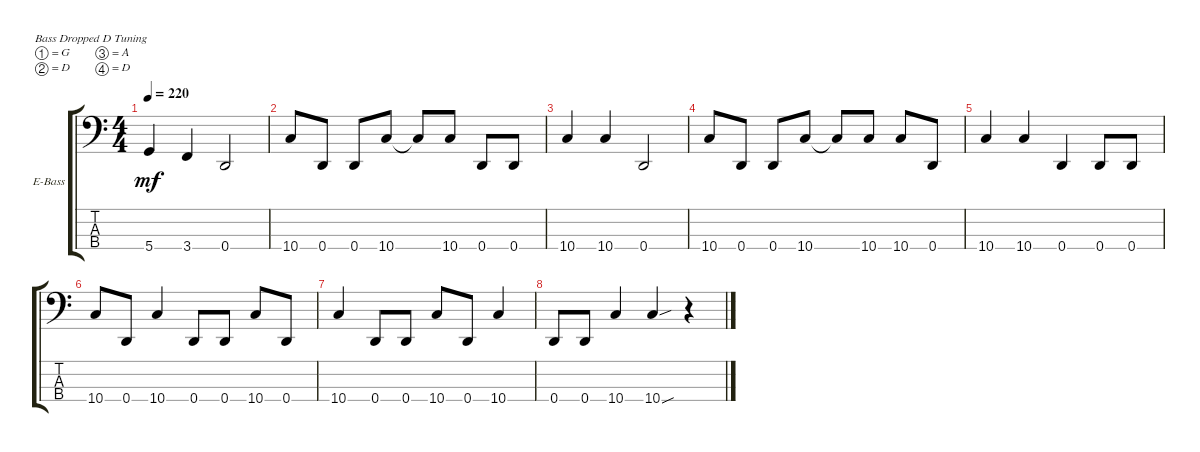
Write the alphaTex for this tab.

\defaultSystemsLayout 4
\bracketExtendMode groupsimilarinstruments
\firstSystemTrackNameOrientation horizontal
\otherSystemsTrackNameOrientation horizontal
\track ("Electric Bass" "E-Bass") {instrument electricbassfinger}
\staff {score tabs}
\tuning (G2 D2 A1 D1)
\ts (4 4)
\tempo 220
\clef f4
\ks c
5.4{t}.4{dy mf} 3.4.4 0.4.2 |
10.4.8 0.4.8 0.4.8 10.4.8 10.4{t}.8 10.4.8 0.4.8 0.4.8 |
10.4.4 10.4.4 0.4.2 |
10.4.8 0.4.8 0.4.8 10.4.8 10.4{t}.8 10.4.8 10.4.8 0.4.8 |
10.4.4 10.4.4 0.4.4 0.4.8 0.4.8 |
10.4.8 0.4.8 10.4.4 0.4.8 0.4.8 10.4.8 0.4.8 |
10.4.4 0.4.8 0.4.8 10.4.8 0.4.8 10.4.4 |
0.4.8 0.4.8 10.4.4 10.4{sou}.4 r.4
